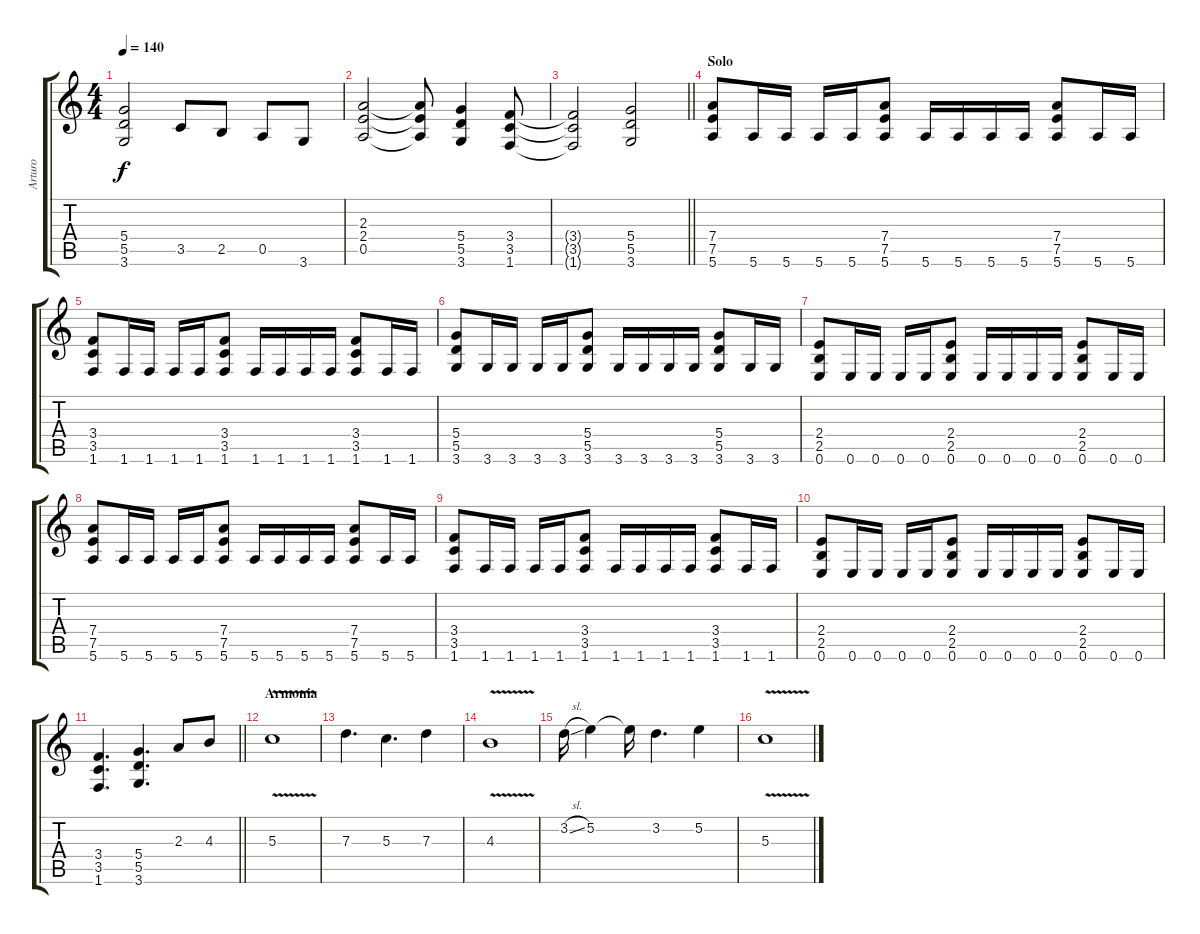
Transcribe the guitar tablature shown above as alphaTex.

\track ("Arturo" "Arturo") {instrument distortionguitar}
\staff {score tabs}
\tuning (E4 B3 G3 D3 A2 E2) {hide}
\ts (4 4)
\tempo 140
\clef g2
\ks c
(5.4{t} 5.5{t} 3.6{t}).2{dy f} 3.5.8 2.5.8 0.5.8 3.6.8 |
(2.3 2.4 0.5).2 (2.3{t} 2.4{t} 0.5{t}).8 (5.4 5.5 3.6).4 (3.4 3.5 1.6).8 |
\barLineRight lightlight
(3.4{t} 3.5{t} 1.6{t}).2 (5.4 5.5 3.6).2 |
\section ("" "Solo")
(7.4 7.5 5.6).8 5.6.16 5.6.16 5.6.16 5.6.16 (7.4 7.5 5.6).8 5.6.16 5.6.16 5.6.16 5.6.16 (7.4 7.5 5.6).8 5.6.16 5.6.16 |
(3.4 3.5 1.6).8 1.6.16 1.6.16 1.6.16 1.6.16 (3.4 3.5 1.6).8 1.6.16 1.6.16 1.6.16 1.6.16 (3.4 3.5 1.6).8 1.6.16 1.6.16 |
(5.4 5.5 3.6).8 3.6.16 3.6.16 3.6.16 3.6.16 (5.4 5.5 3.6).8 3.6.16 3.6.16 3.6.16 3.6.16 (5.4 5.5 3.6).8 3.6.16 3.6.16 |
(2.4 2.5 0.6).8 0.6.16 0.6.16 0.6.16 0.6.16 (2.4 2.5 0.6).8 0.6.16 0.6.16 0.6.16 0.6.16 (2.4 2.5 0.6).8 0.6.16 0.6.16 |
(7.4 7.5 5.6).8 5.6.16 5.6.16 5.6.16 5.6.16 (7.4 7.5 5.6).8 5.6.16 5.6.16 5.6.16 5.6.16 (7.4 7.5 5.6).8 5.6.16 5.6.16 |
(3.4 3.5 1.6).8 1.6.16 1.6.16 1.6.16 1.6.16 (3.4 3.5 1.6).8 1.6.16 1.6.16 1.6.16 1.6.16 (3.4 3.5 1.6).8 1.6.16 1.6.16 |
(2.4 2.5 0.6).8 0.6.16 0.6.16 0.6.16 0.6.16 (2.4 2.5 0.6).8 0.6.16 0.6.16 0.6.16 0.6.16 (2.4 2.5 0.6).8 0.6.16 0.6.16 |
\barLineRight lightlight
(3.4 3.5 1.6).4{d} (5.4 5.5 3.6).4{d} 2.3.8 4.3.8 |
\section ("" "Armonia")
5.3{v}.1 |
7.3.4{d} 5.3.4{d} 7.3.4 |
4.3{v}.1 |
3.2{sl}.16 5.2.4 5.2{t}.16 3.2.4{d} 5.2.4 |
5.3{v}.1
